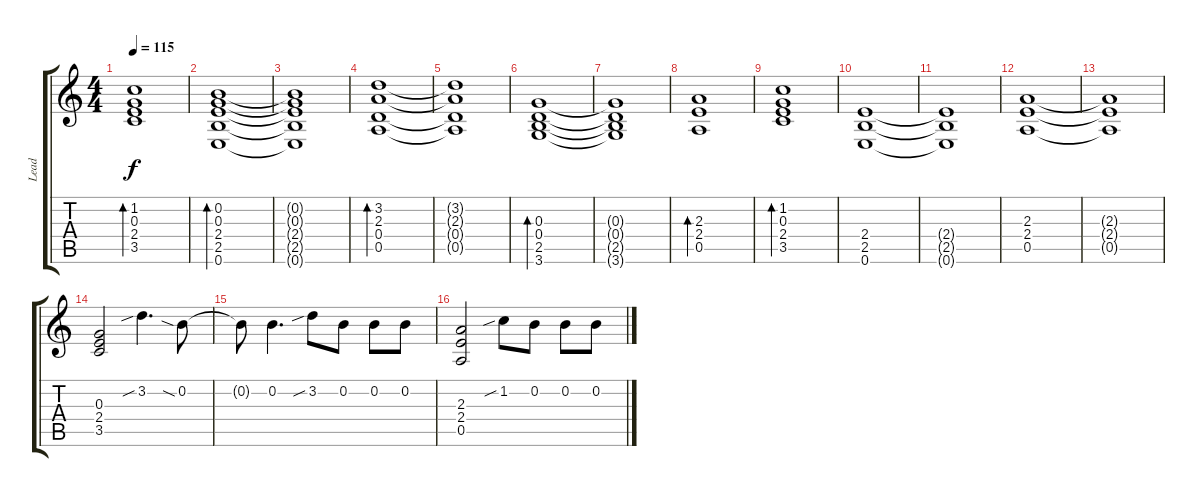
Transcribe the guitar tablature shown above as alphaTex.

\track ("Lead" "Lead") {instrument acousticguitarsteel}
\staff {score tabs}
\tuning (E4 B3 G3 D3 A2 E2) {hide}
\ts (4 4)
\tempo 115
\clef g2
\ks c
(1.2 0.3 2.4 3.5).1{bd 120 dy f} |
(0.2 0.3 2.4 2.5 0.6).1{bd 120} |
(0.2{t} 0.3{t} 2.4{t} 2.5{t} 0.6{t}).1 |
(3.2 2.3 0.4 0.5).1{bd 120} |
(3.2{t} 2.3{t} 0.4{t} 0.5{t}).1 |
(0.3 0.4 2.5 3.6).1{bd 120} |
(0.3{t} 0.4{t} 2.5{t} 3.6{t}).1 |
(2.3 2.4 0.5).1{bd 120} |
(1.2 0.3 2.4 3.5).1{bd 120} |
(2.4 2.5 0.6).1{volume 10 instrument overdrivenguitar} |
(2.4{t} 2.5{t} 0.6{t}).1 |
(2.3 2.4 0.5).1 |
(2.3{t} 2.4{t} 0.5{t}).1 |
(0.3 2.4 3.5).2 3.2{sib}.4{d} 0.2{sia}.8 |
0.2{t}.8 0.2.4{d} 3.2{sib}.8 0.2.8 0.2.8 0.2.8 |
(2.3 2.4 0.5).2 1.2{sib}.8 0.2.8 0.2.8 0.2.8
